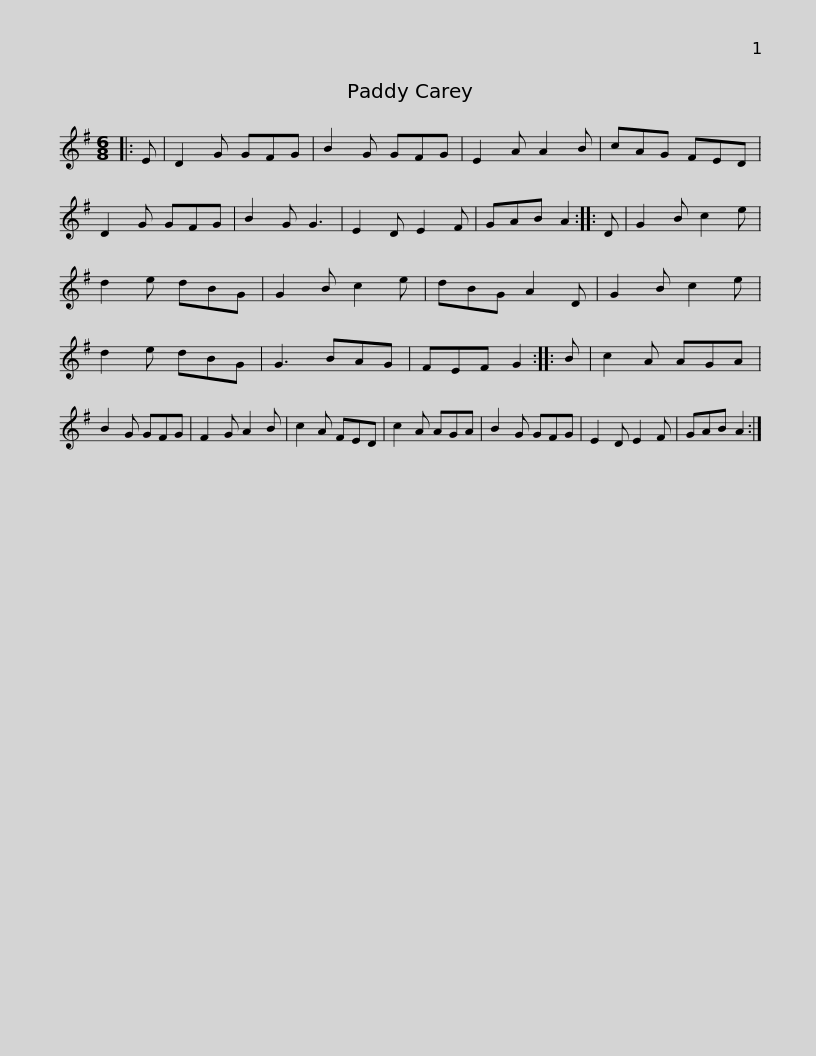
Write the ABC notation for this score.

X:1
L:1/8
M:6/8
I:linebreak $
K:G
V:1 treble
V:1
|: E | D2 G GFG | B2 G GFG | E2 A A2 B | cAG FED | %5
 D2 G GFG | B2 G G3 | E2 D E2 F | GAB A2 ::$ D | %10
 G2 B c2 e | d2 e dBG | G2 B c2 e | dBG A2 D | G2 B c2 e | %15
 d2 e dBG | G3 BAG | FEF G2 :: B |$ c2 A AGA | %20
 B2 G GFG | F2 G A2 B | c2 A FED | c2 A AGA | B2 G GFG | %25
 E2 D E2 F | GAB A2 :| %27
